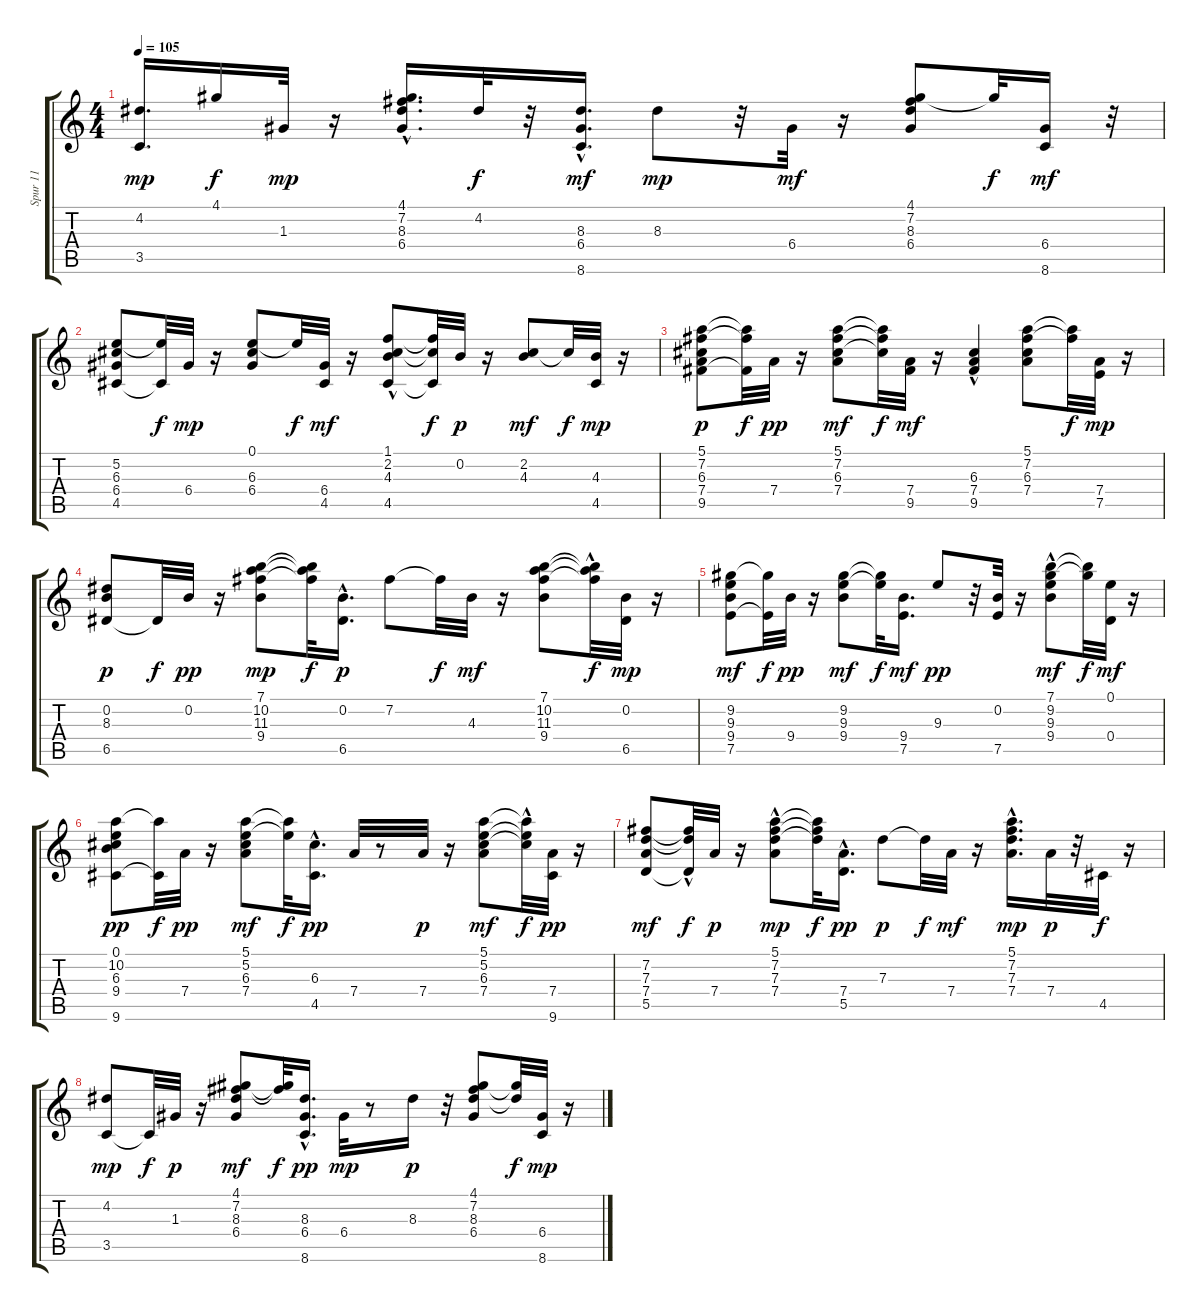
\track ("Spur 11" "Spur 11") {instrument acousticguitarsteel}
\staff {score tabs}
\tuning (E4 B3 G3 D3 A2 E2) {hide}
\ts (4 4)
\tempo 105
\clef g2
\ks c
(4.2 3.5).16{d dy mp} 4.1.16{dy f} 1.3.32{dy mp} r.16 (4.1{hac} 7.2{hac} 8.3 6.4{hac}).16{d} 4.2.32{dy f} r.32 (8.3 6.4 8.6{hac}).16{d dy mf} 8.3.8{dy mp} r.32 6.4.32{dy mf} r.16 (4.1 7.2 8.3 6.4).8 4.1{t}.32{dy f} (6.4 8.6).16{dy mf} r.32 |
(5.2 6.3 6.4 4.5).8 (5.2{t} 4.5{t}).32{dy f} 6.4.32{dy mp} r.16 (0.1 6.3 6.4).8 0.1{t}.32{dy f} (6.4 4.5).32{dy mf} r.16 (1.1 2.2 4.3{hac} 4.5).8 (1.1{t} 2.2{t} 4.5{t}).32{dy f} 0.2.32{dy p} r.16 (2.2 4.3).8{dy mf} 2.2{t}.32{dy f} (4.3 4.5).32{dy mp} r.16 |
(5.1 7.2 6.3 7.4 9.5).8{dy p} (5.1{t} 7.2{t} 9.5{t}).32{dy f} 7.4.32{dy pp} r.16 (5.1 7.2 6.3 7.4).8{dy mf} (5.1{t} 7.2{t} 6.3{t}).32{dy f} (7.4 9.5).32{dy mf} r.16 (6.3{hac} 7.4 9.5).4 (5.1 7.2 6.3 7.4).8 (5.1{t} 7.2{t}).32{dy f} (7.4 7.5).32{dy mp} r.16 |
(0.2 8.3 6.5).8{dy p} 6.5{t}.32{dy f} 0.2.32{dy pp} r.16 (7.1 10.2 11.3 9.4).8{dy mp} (7.1{t} 10.2{t} 11.3{t}).32{dy f} (0.2 6.5{hac}).16{d dy p} 7.2.8 7.2{t}.32{dy f} 4.3.32{dy mf} r.16 (7.1 10.2 11.3 9.4).8 (7.1{hac t} 10.2{t} 11.3{hac t}).32{dy f} (0.2 6.5).32{dy mp} r.16 |
(9.2 9.3 9.4 7.5).8{dy mf} (9.2{t} 7.5{t}).32{dy f} 9.4.32{dy pp} r.16 (9.2 9.3 9.4).8{dy mf} (9.2{t} 9.3{t}).32{dy f} (9.4 7.5).16{d dy mf} 9.3.8{dy pp} r.32 (0.2 7.5).32 r.16 (7.1 9.2 9.3{hac} 9.4).8{dy mf} (7.1{t} 9.2{t}).32{dy f} (0.1 0.4).32{dy mf} r.16 |
(0.1 10.2 6.3 9.4 9.6).8{dy pp} (10.2{t} 9.6{t}).32{dy f} 7.4.32{dy pp} r.16 (5.1 5.2 6.3 7.4).8{dy mf} (5.1{t} 5.2{t}).32{dy f} (6.3 4.5{hac}).16{d dy pp} 7.4.32 r.8 7.4.32{dy p} r.16 (5.1 5.2 6.3 7.4).8{dy mf} (5.1{t} 5.2{hac t} 6.3{t}).32{dy f} (7.4 9.6).32{dy pp} r.16 |
(7.2 7.3 7.4 5.5).8{dy mf} (7.2{t} 7.3{t} 5.5{hac t}).32{dy f} 7.4.32{dy p} r.16 (5.1 7.2 7.3 7.4{hac}).8{dy mp} (5.1{t} 7.2{t} 7.3{t}).32{dy f} (7.4 5.5{hac}).16{d dy pp} 7.3.8{dy p} 7.3{t}.32{dy f} 7.4.32{dy mf} r.16 (5.1{hac} 7.2{hac} 7.3 7.4).16{d dy mp} 7.4.32{dy p} r.32 4.5.32{dy f} r.16 |
(4.2 3.5).8{dy mp} 3.5{t}.32{dy f} 1.3.32{dy p} r.16 (4.1 7.2 8.3 6.4).8{dy mf} (4.1{t} 7.2{t}).32{dy f} (8.3 6.4 8.6{hac}).16{d dy pp} 6.4.32{dy mp} r.8 8.3.16{dy p} r.32 (4.1 7.2 8.3 6.4).8 (4.1{t} 8.3{t}).32{dy f} (6.4 8.6).32{dy mp} r.16
